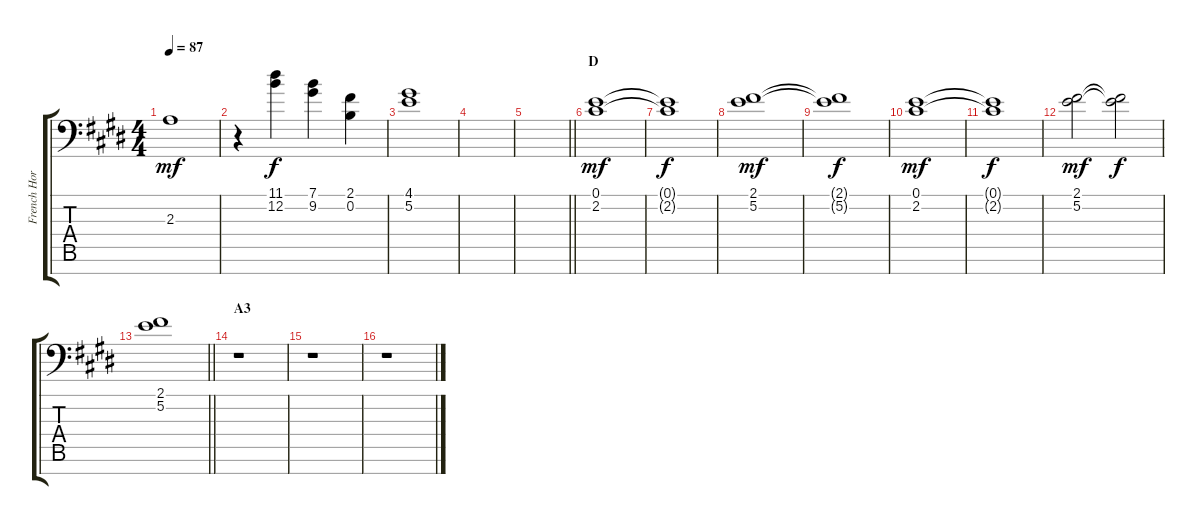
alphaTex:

\track ("French Horn 2" "French Hor") {instrument frenchhorn}
\staff {score tabs}
\tuning (E4 B3 G3 D3 A2 E2 C-1) {hide}
\ts (4 4)
\tempo 87
\clef f4
\ks e
2.3.1{dy mf} |
r.4 (11.1 12.2).4{dy f} (7.1 9.2).4 (2.1 0.2).4 |
(4.1 5.2).1{volume 5} |
|
\barLineRight lightlight
|
\section ("" "D")
(0.1 2.2).1{dy mf} |
(0.1{t} 2.2{t}).1{dy f} |
(2.1 5.2).1{dy mf} |
(2.1{t} 5.2{t}).1{dy f} |
(0.1 2.2).1{dy mf} |
(0.1{t} 2.2{t}).1{dy f} |
(2.1 5.2).2{dy mf} (2.1{t} 5.2{t}).2{dy f volume 5} |
\barLineRight lightlight
(2.1 5.2).1{volume 11} |
\section ("" "A3")
r.1{volume 10} |
r.1 |
r.1
